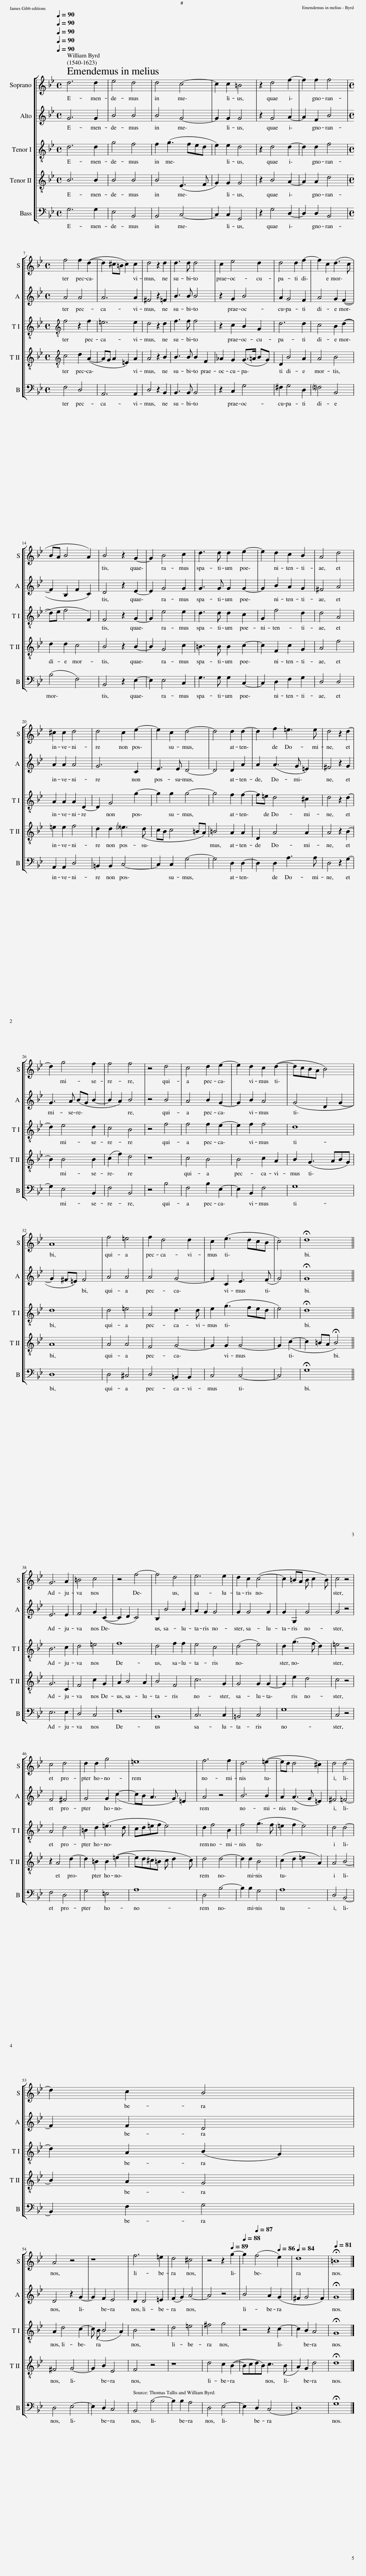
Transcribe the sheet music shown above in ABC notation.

X:1
%%score [ 1 2 3 4 5 ]
L:1/8
Q:1/4=90
M:4/4
I:linebreak $
K:Bb
V:1 treble
V:2 treble
V:3 treble-8
V:4 treble-8
V:5 bass
V:1
 d6 d2 | e4 d4 | d4 c4- | c2 c2 =B4 | z2 d4 f2- | %5
 f2 f2 f4 |$[M:4/4] f4 f2 (d2- | d2 ^c=B c2) c2 | d4 z2 d2 | d3 d d4 | %10
 c2 e4 d2 | d4 d2 f2- | f2 c2 (d3 c |$ BA B4 A2) | B4 z2 G2- | %15
 G2 B4 c2 | d3 d d2 e2- | e2 d2 c2 B2 | A4 d4 |$ ^c2 c2 d4 | %20
 d4 c2 e2- | e2 c2 d4- | d4 d2 d2- | d2 f2 =e3 e | d4 z2 d2- |$ %25
 d2 g4 f2 | f4 f4 | z4 d4 | c4 d2 e2- | e2 d2 c2 (d2- | %30
 dcBA B4) |$ A8 | f4 =e4 | f2 d4 d2 | c2 (e3 dcB | %35
 c4) | !fermata!d8 ||$ G6 A2 | =B4 c4 | z4 f4- | %40
 f4 d4 | e6 e2 | d2 c2 (c4- | c2 =BA B c2 B) | c4 z4 |$ %45
 c4 d4 | d2 d2 g4 | =e8 | f6 f2 | d6 (=e2- | %50
 ed d4 ^c2) | d4 d4- |$ d2 c2 B4 |$ A4 z4 | z8 | %55
 f6 =e2 | d4 ^c4 | z4 z2[Q:1/4=89] g2- |[Q:1/4=88] g2[Q:1/4=87] (f4[Q:1/4=86] e2) |[Q:1/4=84] d8 | %60
[Q:1/4=81] !fermata!=B8 |] %61
V:2
 G6 G2 | B4 B4 | B4 G4- | G2 G2 G4 | z2 G4 A2- | %5
 A2 F2 B4 |$[M:4/4] A4 A4 | A6 A2 | ^F4 z2 =F2 | B3 B B4 | %10
 z2 G2 B4 | A2 G4 F2 | A4 G2 (F2- |$ F2 B,2 F2 C2) | D4 z2 E2- | %15
 E2 G4 G2 | G3 G G2 G2- | G2 B2 A2 G2 | ^F4 A4 |$ A2 A2 A4 | %20
 G6 C2 | E3 E D4- | D4 D2 A2 | A2 (A3 G =E2) | ^F4 z2 G2 |$ %25
 G3 A (BG B2- | B2 A2) B4 | z4 B4 | A4 B2 G2- | G2 B2 A4 | %30
 (G4 D2 G2- |$ G2 ^F=E) F4 | A4 A4 | A4 G4- | G2 C2 E3 (F | %35
 G4) | !fermata!G8 ||$ E6 E2 | F4 G2 (C2- | C2 D2 C4) | %40
 B,2 B4 B2 | A2 G2 G4 | G2 G4 G2 | G2 G,2 G4 | G4 z4 |$ %45
 F4 ^F4 | G4 G2 (c2- | cB A3 G) =E2 | A4 z4 | B6 B2 | %50
 A2 (A3 G =E2) | ^F4 =F4- |$ F2 F2 D4 |$ D4 z2 G2- | G2 F2 E4 | %55
 D2 D4 =E2 | (F2 G2) A4- | A4 z4 | B4 A2 (G2 | ^F2 G4 F2) | %60
 !fermata!G8 |] %61
V:3
 d6 d2 | g4 f4 | f2 (g3 fed | e2) e2 d4 | z2 d4 d2- | %5
 d2 d2 f4 |$[M:4/4][K:treble-8] f4 z2 f2 | =e6 e2 | d4 z2 d2 | f3 f f4 | %10
 z2 c2 B2 G2 | d6 d2 | c4 B2 (d2- |$ de f4 F2) | F4 z2 G2- | %15
 G2 e4 e2 | d3 d d2 c2 | G2 f4 d2 | d4 A4 |$ A2 A2 A2 D2- | %20
 D2 G4 g2- | g2 g2 g4- | g4 f2 f2- | f=e d4 ^c2 | d4 z2 d2- |$ %25
 d2 e4 d2 | c4 B4 | z4 f4 | f4 f2 e2- | e2 f2 f4 | %30
 d8 |$ d8 | d4 =e4 | A4 d3 d | e2 (g3 fed | %35
 e4) | !fermata!d8 ||$ B6 c2 | d4 =e4 | f8 | %40
 d4 f2 f2 | e4 c4 | (d4 e4) | d2 (g3 f d2) | =e4 z4 |$ %45
 A4 d4 | =B2 d2 (=e3 d | cd=ef e4) | d2 f4 B2 | f4 (g3 f | %50
 =e2 f2 e4) | d4 d4- |$ d2 A2 (B2 G2) |$ A2 d4 c2- | c (B B4 A2) | %55
 B4 z4 | d4 =e4 | ^f4 g4 | z4 z2 c2- | c2 B2 A4 | %60
 !fermata!G8 |] %61
V:4
 B6 B2 | B4 B4 | B4 (E3 F | G2) G2 G4 | z2 B4 A2- | %5
 A2 A2 d4 |$[M:4/4][K:treble-8] c4 d2 (A2- | AG A2 =E2) A2 | A4 z2 B2 | B3 B B2 F2 | %10
 _A2 G2 (G>=A BG) | D2 B4 A2 | A4 B4 |$ d2 d2 c4 | B4 z2 B2- | %15
 B2 G4 c2 | =B3 B B2 c2- | c2 F2 c2 G2 | A4 f4 |$ =e2 e2 f4 | %20
 d2 d2 !courtesy!_e3 (d | cB c4 =BA) | =B4 A2 A2 | D2 A4 A2 | A4 z2 B2- |$ %25
 B2 B4 B2 | (c2 f2) d4 | z8 | c4 B4 | B4 c2 A2 | %30
 B2 (G3 ABG) |$ A8 | A4 A4 | F4 G4- | G2 G2 G4- | %35
 G2 (c2- | c2 =BA !fermata!B4) ||$ G6 C2 | F4 c2 G2 | A2 B4 A2 | %40
 B4 F4 | c6 G2 | G4 G2 G2- | G2 e2 d4 | c4 z4 |$ %45
 z2 A4 d2- | d2 =B2 B2 (=e2- | ed^c=B c d2 c) | d4 d4- | d2 d2 B4 | %50
 (c2 d2 =e2 A2) | A4 B4- |$ B2 A2 G4 |$ ^F4 G4- | G2 B2 E4 | %55
 F4 z4 | z8 | d4 c2 (B2- | BcdB) c3 (B | A2) G2 d4 | %60
 !fermata!d8 |] %61
V:5
 G,6 G,2 | E,4 B,,4 | B,,4 C,4- | C,2 C,2 G,,4 | z2 G,4 D,2- | %5
 D,2 D,2 B,,4 |$[M:4/4] F,4 D,4 | A,,6 A,,2 | D,4 z2 B,,2 | B,,3 B,, B,,4 | %10
 z2 C,2 G,4 | ^F,2 G,4 D,2 | !courtesy!=F,4 B,,4 |$ (B,4 F,4) | B,,4 z2 E,2- | %15
 E,2 E,4 C,2 | G,3 G, G,2 C,2- | C,2 D,2 F,2 G,2 | D,4 D,4 |$ A,,2 A,,2 D,4 | %20
 =B,,2 B,,2 C,4- | C,2 C,2 G,4- | G,4 D,2 D,2- | D,2 D,2 A,3 A, | D,4 z2 G,2- |$ %25
 G,2 E,4 B,,2 | F,4 B,,4 | z4 B,4 | F,4 B,2 E,2- | E,2 B,,2 F,4 | %30
 G,8 |$ D,8 | D,4 ^C,4 | D,4 =B,,2 B,,2 | C,4 C,4- | %35
 C,4 | !fermata!G,8 ||$ E,6 E,2 | D,4 C,4 | F,8 | %40
 B,,8 | C,6 C,2 | =B,,4 C,4 | G,8 | C,4 z4 |$ %45
 F,4 D,4 | G,4 =E,4 | A,8 | D,4 B,4- | B,2 B,2 G,4 | %50
 A,8 | D,4 B,,4- |$ B,,2 F,2 G,4 |$ D,4 E,4- | E,2 D,2 C,4 | %55
 B,,4 B,4- | B,2 B,2 A,4 | D,4 E,4- | E,2 D,2 (C,4 | D,8) | %60
 !fermata!G,8 |] %61
